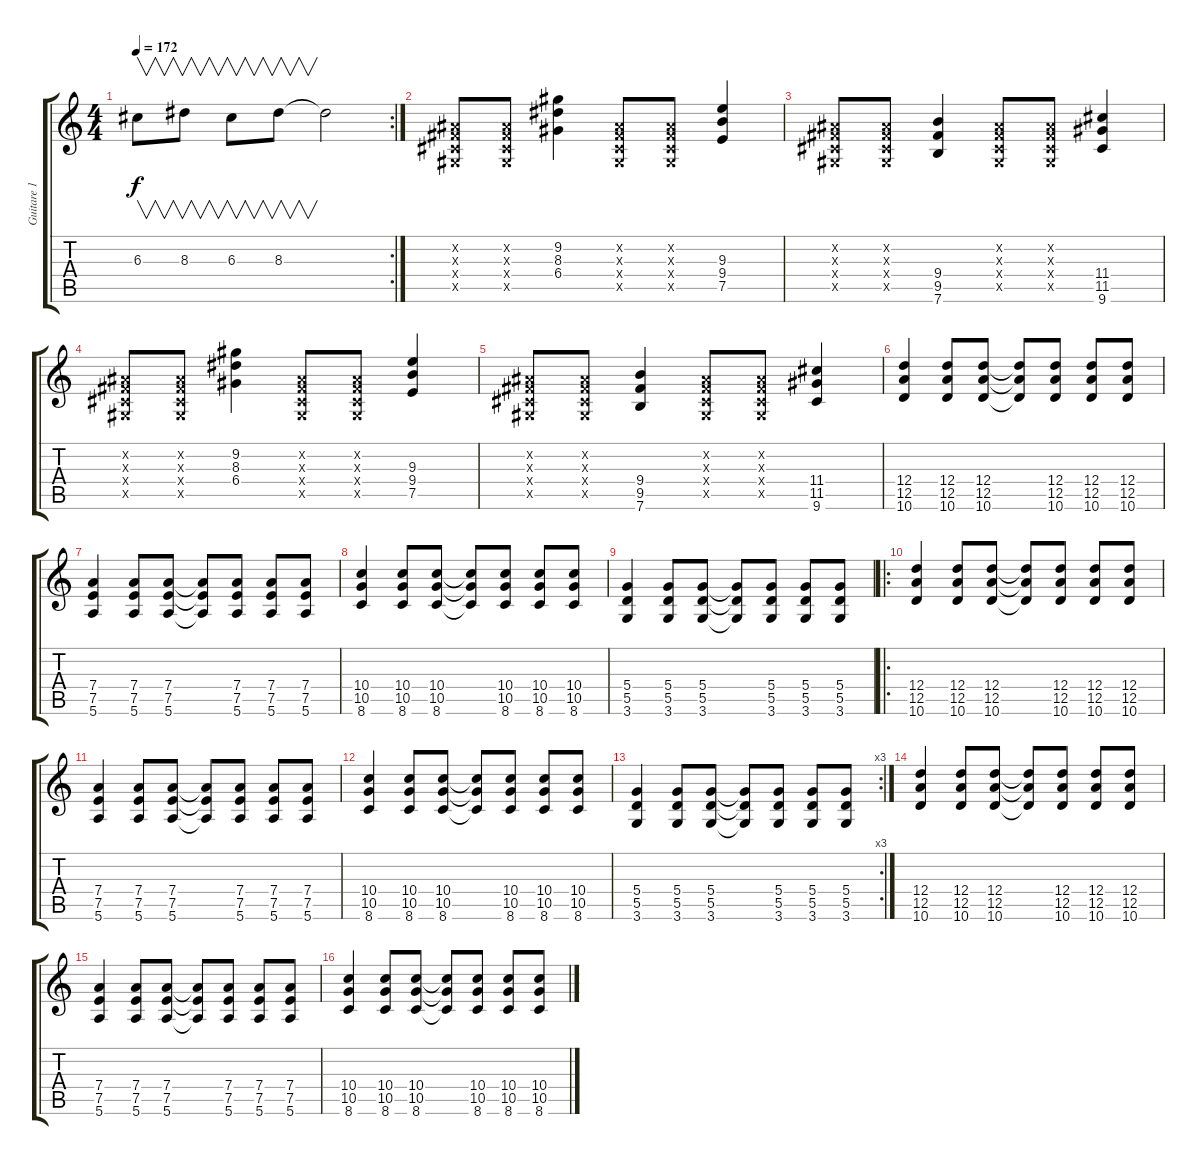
\track ("Guitare 1" "Guitare 1") {instrument electricguitarclean}
\staff {score tabs}
\tuning (E4 B3 G3 D3 A2 E2) {hide}
\rc 2
\ts (4 4)
\tempo 172
\clef g2
\ks c
6.3.8{v dy f} 8.3.8{v} 6.3.8{v} 8.3.8{v} 8.3{t}.2 |
(-1.2{x} -1.3{x} -1.4{x} -1.5{x}).8 (-1.2{x} -1.3{x} -1.4{x} -1.5{x}).8 (9.2 8.3 6.4).4 (-1.2{x} -1.3{x} -1.4{x} -1.5{x}).8 (-1.2{x} -1.3{x} -1.4{x} -1.5{x}).8 (9.3 9.4 7.5).4 |
(-1.2{x} -1.3{x} -1.4{x} -1.5{x}).8 (-1.2{x} -1.3{x} -1.4{x} -1.5{x}).8 (9.4 9.5 7.6).4 (-1.2{x} -1.3{x} -1.4{x} -1.5{x}).8 (-1.2{x} -1.3{x} -1.4{x} -1.5{x}).8 (11.4 11.5 9.6).4 |
(-1.2{x} -1.3{x} -1.4{x} -1.5{x}).8 (-1.2{x} -1.3{x} -1.4{x} -1.5{x}).8 (9.2 8.3 6.4).4 (-1.2{x} -1.3{x} -1.4{x} -1.5{x}).8 (-1.2{x} -1.3{x} -1.4{x} -1.5{x}).8 (9.3 9.4 7.5).4 |
(-1.2{x} -1.3{x} -1.4{x} -1.5{x}).8 (-1.2{x} -1.3{x} -1.4{x} -1.5{x}).8 (9.4 9.5 7.6).4 (-1.2{x} -1.3{x} -1.4{x} -1.5{x}).8 (-1.2{x} -1.3{x} -1.4{x} -1.5{x}).8 (11.4 11.5 9.6).4 |
(12.4 12.5 10.6).4 (12.4 12.5 10.6).8 (12.4 12.5 10.6).8 (12.4{t} 12.5{t} 10.6{t}).8 (12.4 12.5 10.6).8 (12.4 12.5 10.6).8 (12.4 12.5 10.6).8 |
(7.4 7.5 5.6).4 (7.4 7.5 5.6).8 (7.4 7.5 5.6).8 (7.4{t} 7.5{t} 5.6{t}).8 (7.4 7.5 5.6).8 (7.4 7.5 5.6).8 (7.4 7.5 5.6).8 |
(10.4 10.5 8.6).4 (10.4 10.5 8.6).8 (10.4 10.5 8.6).8 (10.4{t} 10.5{t} 8.6{t}).8 (10.4 10.5 8.6).8 (10.4 10.5 8.6).8 (10.4 10.5 8.6).8 |
(5.4 5.5 3.6).4 (5.4 5.5 3.6).8 (5.4 5.5 3.6).8 (5.4{t} 5.5{t} 3.6{t}).8 (5.4 5.5 3.6).8 (5.4 5.5 3.6).8 (5.4 5.5 3.6).8 |
\ro
(12.4 12.5 10.6).4 (12.4 12.5 10.6).8 (12.4 12.5 10.6).8 (12.4{t} 12.5{t} 10.6{t}).8 (12.4 12.5 10.6).8 (12.4 12.5 10.6).8 (12.4 12.5 10.6).8 |
(7.4 7.5 5.6).4 (7.4 7.5 5.6).8 (7.4 7.5 5.6).8 (7.4{t} 7.5{t} 5.6{t}).8 (7.4 7.5 5.6).8 (7.4 7.5 5.6).8 (7.4 7.5 5.6).8 |
(10.4 10.5 8.6).4 (10.4 10.5 8.6).8 (10.4 10.5 8.6).8 (10.4{t} 10.5{t} 8.6{t}).8 (10.4 10.5 8.6).8 (10.4 10.5 8.6).8 (10.4 10.5 8.6).8 |
\rc 3
(5.4 5.5 3.6).4 (5.4 5.5 3.6).8 (5.4 5.5 3.6).8 (5.4{t} 5.5{t} 3.6{t}).8 (5.4 5.5 3.6).8 (5.4 5.5 3.6).8 (5.4 5.5 3.6).8 |
(12.4 12.5 10.6).4 (12.4 12.5 10.6).8 (12.4 12.5 10.6).8 (12.4{t} 12.5{t} 10.6{t}).8 (12.4 12.5 10.6).8 (12.4 12.5 10.6).8 (12.4 12.5 10.6).8 |
(7.4 7.5 5.6).4 (7.4 7.5 5.6).8 (7.4 7.5 5.6).8 (7.4{t} 7.5{t} 5.6{t}).8 (7.4 7.5 5.6).8 (7.4 7.5 5.6).8 (7.4 7.5 5.6).8 |
(10.4 10.5 8.6).4 (10.4 10.5 8.6).8 (10.4 10.5 8.6).8 (10.4{t} 10.5{t} 8.6{t}).8 (10.4 10.5 8.6).8 (10.4 10.5 8.6).8 (10.4 10.5 8.6).8
